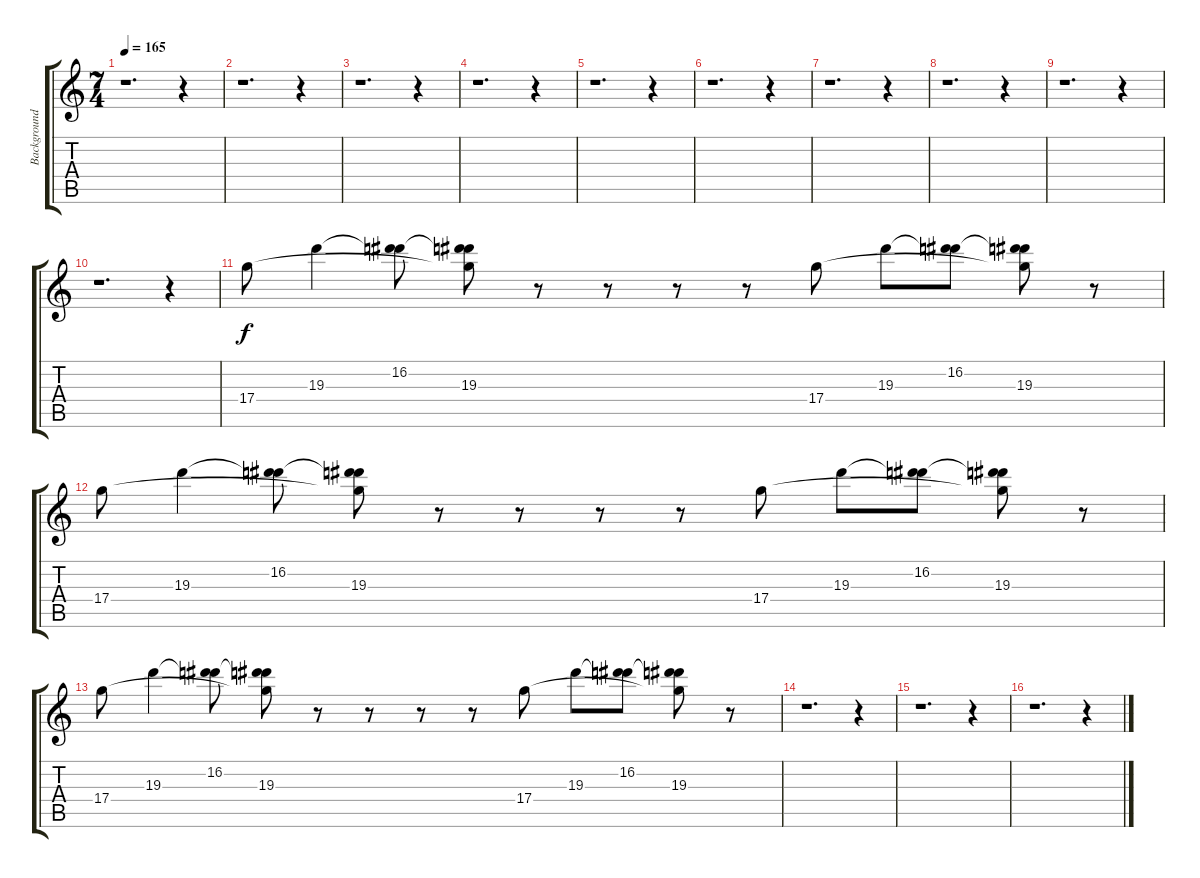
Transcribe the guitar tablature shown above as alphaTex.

\track ("Background Guitar" "Background") {instrument distortionguitar}
\staff {score tabs}
\tuning (E4 B3 G3 D3 A2 Eb2) {hide}
\ts (7 4)
\tempo 165
\clef g2
\ks c
r.1{d dy f} r.4 |
r.1{d} r.4 |
r.1{d} r.4 |
r.1{d} r.4 |
r.1{d} r.4 |
r.1{d} r.4 |
r.1{d} r.4 |
r.1{d} r.4 |
r.1{d} r.4 |
r.1{d} r.4 |
17.4.8 19.3.4 (16.2 19.3{t}).8 (16.2{t} 19.3 17.4{t}).8 r.8 r.8 r.8 r.8 17.4.8 19.3.8 (16.2 19.3{t}).8 (16.2{t} 19.3 17.4{t}).8 r.8 |
17.4.8 19.3.4 (16.2 19.3{t}).8 (16.2{t} 19.3 17.4{t}).8 r.8 r.8 r.8 r.8 17.4.8 19.3.8 (16.2 19.3{t}).8 (16.2{t} 19.3 17.4{t}).8 r.8 |
17.4.8 19.3.4 (16.2 19.3{t}).8 (16.2{t} 19.3 17.4{t}).8 r.8 r.8 r.8 r.8 17.4.8 19.3.8 (16.2 19.3{t}).8 (16.2{t} 19.3 17.4{t}).8 r.8 |
r.1{d} r.4 |
r.1{d} r.4 |
r.1{d} r.4
